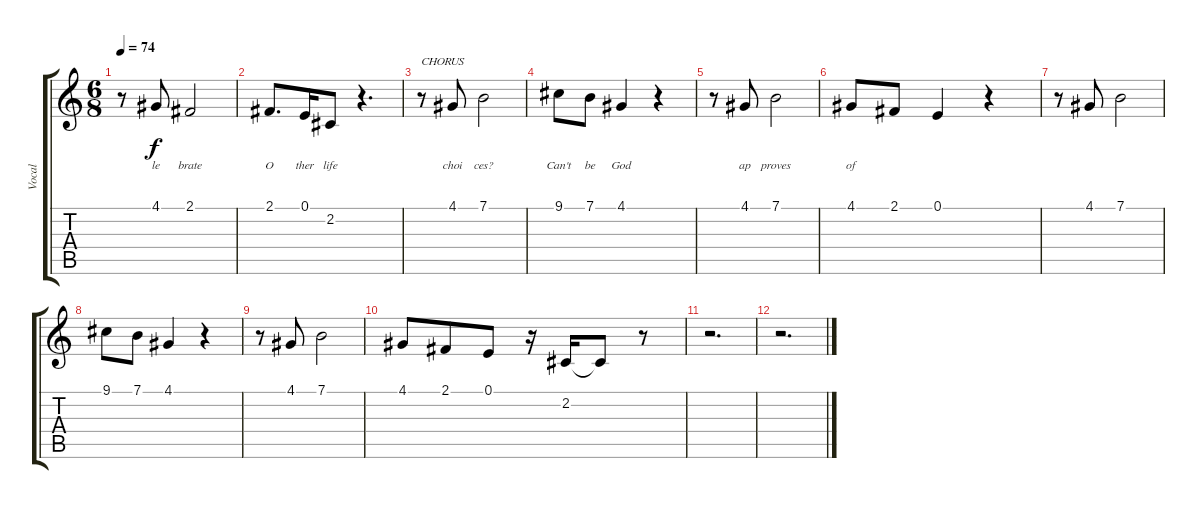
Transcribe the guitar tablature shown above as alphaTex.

\track ("Vocal" "Vocal") {instrument acousticgrandpiano}
\staff {score tabs}
\tuning (E4 B3 G3 D3 A2 E2) {hide}
\ts (6 8)
\tempo 74
\clef g2
\ks c
r.8{dy f} 4.1.8{lyrics (0 "le") lyrics (1 "") lyrics (2 "") lyrics (3 "") lyrics (4 "")} 2.1.2{lyrics (0 "brate") lyrics (1 "") lyrics (2 "") lyrics (3 "") lyrics (4 "")} |
2.1.8{d lyrics (0 "O") lyrics (1 "") lyrics (2 "") lyrics (3 "") lyrics (4 "")} 0.1.16{lyrics (0 "ther") lyrics (1 "") lyrics (2 "") lyrics (3 "") lyrics (4 "")} 2.2.8{lyrics (0 "life") lyrics (1 "") lyrics (2 "") lyrics (3 "") lyrics (4 "")} r.4{d} |
r.8{txt "CHORUS"} 4.1.8{lyrics (0 "choi") lyrics (1 "") lyrics (2 "") lyrics (3 "") lyrics (4 "")} 7.1.2{lyrics (0 "ces?") lyrics (1 "") lyrics (2 "") lyrics (3 "") lyrics (4 "")} |
9.1.8{lyrics (0 "Can't") lyrics (1 "") lyrics (2 "") lyrics (3 "") lyrics (4 "")} 7.1.8{lyrics (0 "be") lyrics (1 "") lyrics (2 "") lyrics (3 "") lyrics (4 "")} 4.1.4{lyrics (0 "God") lyrics (1 "") lyrics (2 "") lyrics (3 "") lyrics (4 "")} r.4 |
r.8 4.1.8{lyrics (0 "ap") lyrics (1 "") lyrics (2 "") lyrics (3 "") lyrics (4 "")} 7.1.2{lyrics (0 "proves") lyrics (1 "") lyrics (2 "") lyrics (3 "") lyrics (4 "")} |
4.1.8{lyrics (0 "of") lyrics (1 "") lyrics (2 "") lyrics (3 "") lyrics (4 "")} 2.1.8 0.1.4 r.4 |
r.8 4.1.8 7.1.2 |
9.1.8 7.1.8 4.1.4 r.4 |
r.8 4.1.8 7.1.2 |
4.1.8 2.1.8 0.1.8 r.16 2.2.16 2.2{t}.8 r.8 |
r.2{d} |
r.2{d}
